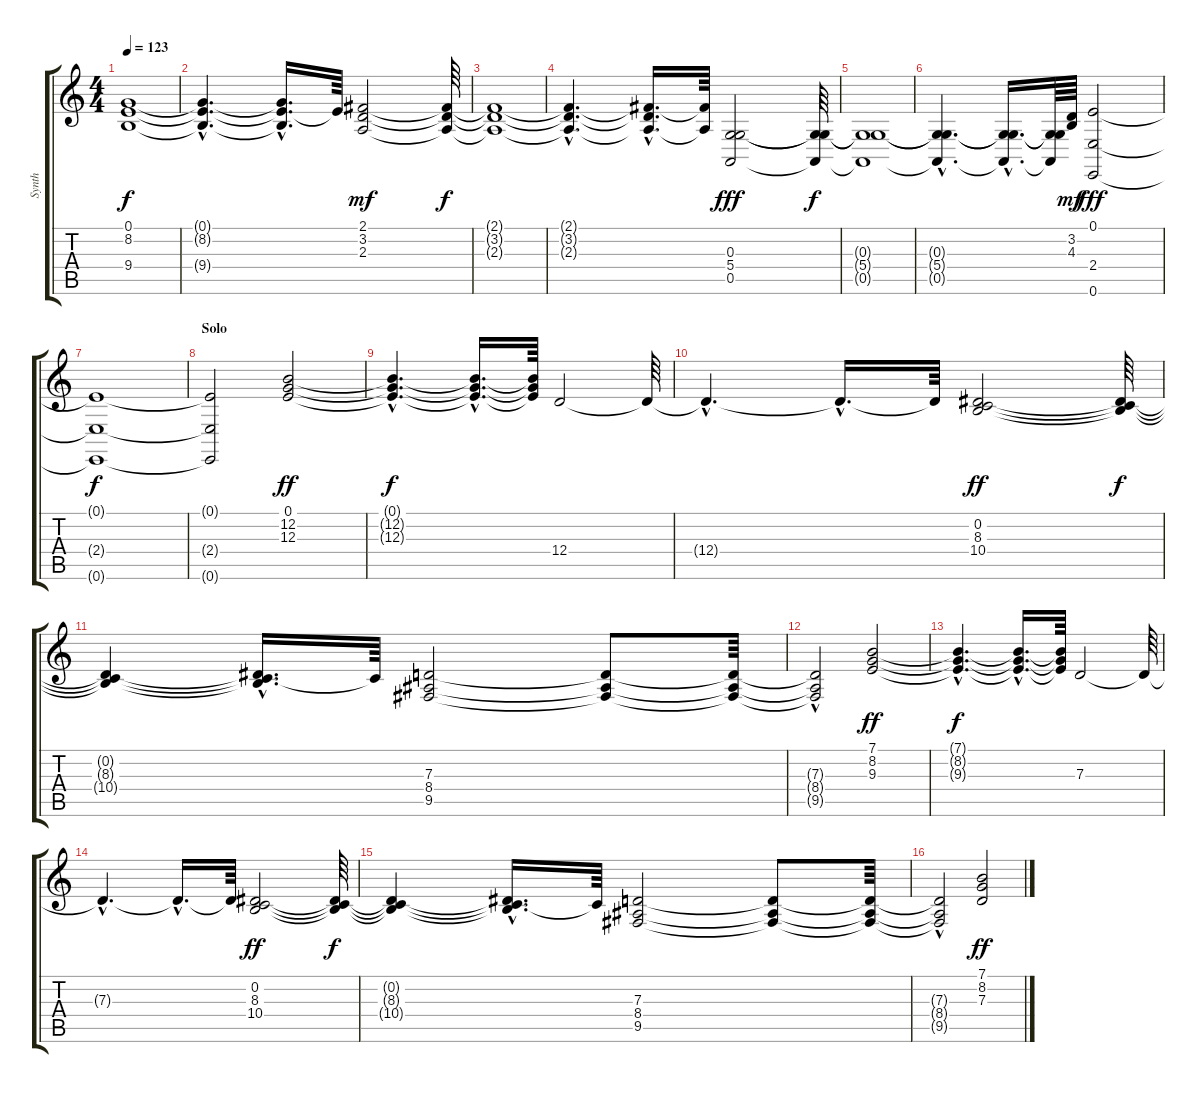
\track ("Synth" "Synth") {instrument stringensemble2}
\staff {score tabs}
\tuning (E4 B3 G3 D3 A2 E2) {hide}
\ts (4 4)
\tempo 123
\clef g2
\ks c
(0.1{t} 8.2{t} 9.4{t}).1{dy f} |
(0.1{hac t} 8.2{hac t} 9.4{hac t}).4{d} (0.1{hac t} 8.2{hac t} 9.4{hac t}).16{d} 0.1{t}.64 (2.1 3.2 2.3).2{dy mf} (2.1{t} 3.2{t} 2.3{t}).64{dy f} |
(2.1{t} 3.2{t} 2.3{t}).1 |
(2.1{hac t} 3.2{hac t} 2.3{hac t}).4{d} (2.1{hac t} 3.2{hac t} 2.3{hac t}).16{d} (2.1{t} 2.3{t}).64 (0.3 5.4 0.5).2{dy fff} (0.3{t} 5.4{t} 0.5{t}).64{dy f} |
(0.3{t} 5.4{t} 0.5{t}).1 |
(0.3{hac t} 5.4{hac t} 0.5{hac t}).4{d} (0.3{hac t} 5.4{hac t} 0.5{hac t}).16{d} (0.3{t} 5.4{t} 0.5{t}).64 (3.2 4.3).64{dy mf} (0.1 2.4 0.6).2{dy fff} |
(0.1{t} 2.4{t} 0.6{t}).1{dy f} |
\section ("" "Solo")
(0.1{t} 2.4{t} 0.6{t}).2 (0.1 12.2 12.3).2{dy ff} |
(0.1{hac t} 12.2{hac t} 12.3{hac t}).4{d dy f} (0.1{hac t} 12.2{hac t} 12.3{hac t}).16{d} (0.1{t} 12.2{t} 12.3{t}).64 12.4.2 12.4{t}.64 |
12.4{hac t}.4{d} 12.4{hac t}.16{d} 12.4{t}.64 (0.2 8.3 10.4).2{dy ff} (0.2{t} 8.3{t} 10.4{t}).64{dy f} |
(0.2{t} 8.3{t} 10.4{t}).4 (0.2{hac t} 8.3{hac t} 10.4{hac t}).16{d} 10.4{t}.64 (7.3 8.4 9.5).2 (7.3{t} 8.4{t} 9.5{t}).8 (7.3{t} 8.4{t} 9.5{t}).64 |
(7.3{t} 8.4{t} 9.5{hac t}).2 (7.1 8.2 9.3).2{dy ff} |
(7.1{hac t} 8.2{hac t} 9.3{hac t}).4{d dy f} (7.1{hac t} 8.2{hac t} 9.3{hac t}).16{d} (7.1{t} 8.2{t} 9.3{t}).64 7.3.2 7.3{t}.64 |
7.3{hac t}.4{d} 7.3{hac t}.16{d} 7.3{t}.64 (0.2 8.3 10.4).2{dy ff} (0.2{t} 8.3{t} 10.4{t}).64{dy f} |
(0.2{t} 8.3{t} 10.4{t}).4 (0.2{hac t} 8.3{hac t} 10.4{hac t}).16{d} 10.4{t}.64 (7.3 8.4 9.5).2 (7.3{t} 8.4{t} 9.5{t}).8 (7.3{t} 8.4{t} 9.5{t}).64 |
(7.3{t} 8.4{t} 9.5{hac t}).2 (7.1 8.2 7.3).2{dy ff}
